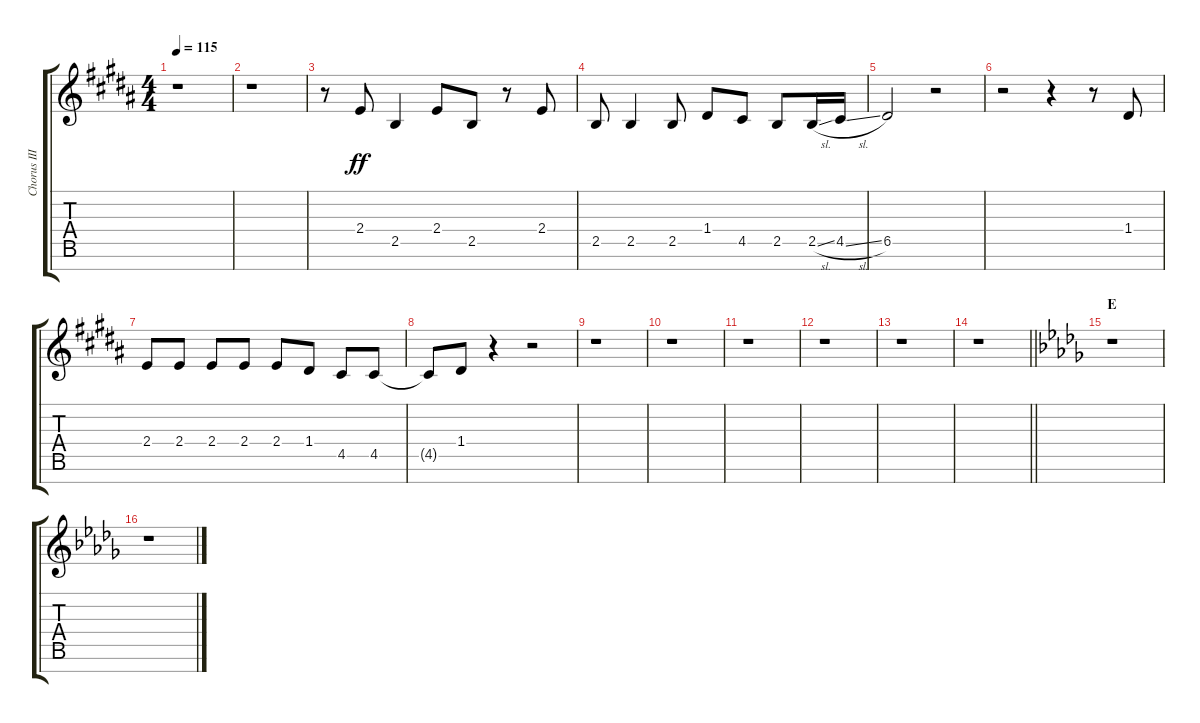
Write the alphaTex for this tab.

\track ("Chorus III" "Chorus III") {instrument voiceoohs}
\staff {score tabs}
\tuning (E5 B4 G4 D4 A3 E3 B2) {hide}
\ts (4 4)
\tempo 115
\clef g2
\ks b
r.1{dy ff} |
r.1 |
r.8 2.4.8 2.5.4 2.4.8 2.5.8 r.8 2.4.8 |
2.5.8 2.5.4 2.5.8 1.4.8 4.5.8 2.5.8 2.5{sl}.16 4.5{sl}.16 |
6.5.2 r.2 |
r.2 r.4 r.8 1.4.8 |
2.4.8 2.4.8 2.4.8 2.4.8 2.4.8 1.4.8 4.5.8 4.5.8 |
4.5{t}.8 1.4.8 r.4 r.2 |
r.1 |
r.1 |
r.1 |
r.1 |
r.1 |
\barLineRight lightlight
r.1 |
\section ("" "E")
\ks db
r.1 |
r.1
